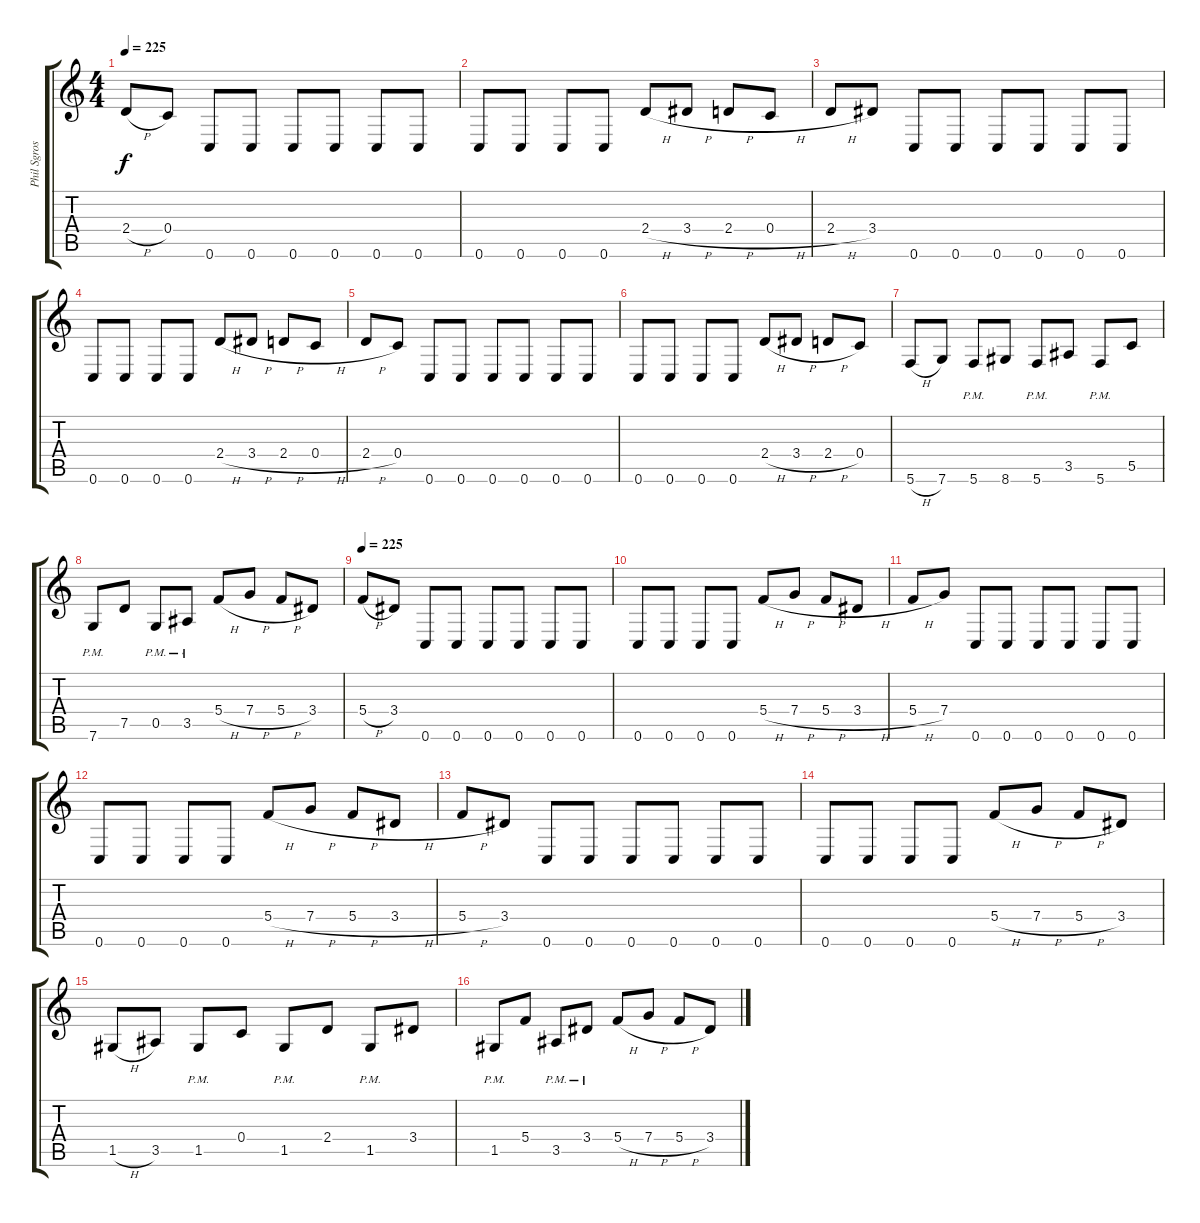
\track ("Phil Sgrosso" "Phil Sgros") {instrument overdrivenguitar}
\staff {score tabs}
\tuning (D4 A3 F3 C3 G2 C2) {hide}
\ts (4 4)
\tempo 225
\clef g2
\ks c
2.4{h}.8{dy f} 0.4.8 0.6.8 0.6.8 0.6.8 0.6.8 0.6.8 0.6.8 |
0.6.8 0.6.8 0.6.8 0.6.8 2.4{h}.8 3.4{h}.8 2.4{h}.8 0.4{h}.8 |
2.4{h}.8 3.4.8 0.6.8 0.6.8 0.6.8 0.6.8 0.6.8 0.6.8 |
0.6.8 0.6.8 0.6.8 0.6.8 2.4{h}.8 3.4{h}.8 2.4{h}.8 0.4{h}.8 |
2.4{h}.8 0.4.8 0.6.8 0.6.8 0.6.8 0.6.8 0.6.8 0.6.8 |
0.6.8 0.6.8 0.6.8 0.6.8 2.4{h}.8 3.4{h}.8 2.4{h}.8 0.4.8 |
5.6{h}.8 7.6.8 5.6{pm}.8 8.6.8 5.6{pm}.8 3.5.8 5.6{pm}.8 5.5.8 |
7.6{pm}.8 7.5.8 0.5{pm}.8 3.5{pm}.8 5.4{h}.8 7.4{h}.8 5.4{h}.8 3.4.8 |
\tempo 225
5.4{h}.8 3.4.8 0.6.8 0.6.8 0.6.8 0.6.8 0.6.8 0.6.8 |
0.6.8 0.6.8 0.6.8 0.6.8 5.4{h}.8 7.4{h}.8 5.4{h}.8 3.4{h}.8 |
5.4{h}.8 7.4.8 0.6.8 0.6.8 0.6.8 0.6.8 0.6.8 0.6.8 |
0.6.8 0.6.8 0.6.8 0.6.8 5.4{h}.8 7.4{h}.8 5.4{h}.8 3.4{h}.8 |
5.4{h}.8 3.4.8 0.6.8 0.6.8 0.6.8 0.6.8 0.6.8 0.6.8 |
0.6.8 0.6.8 0.6.8 0.6.8 5.4{h}.8 7.4{h}.8 5.4{h}.8 3.4.8 |
1.5{h}.8 3.5.8 1.5{pm}.8 0.4.8 1.5{pm}.8 2.4.8 1.5{pm}.8 3.4.8 |
1.5{pm}.8 5.4.8 3.5{pm}.8 3.4{pm}.8 5.4{h}.8 7.4{h}.8 5.4{h}.8 3.4.8
